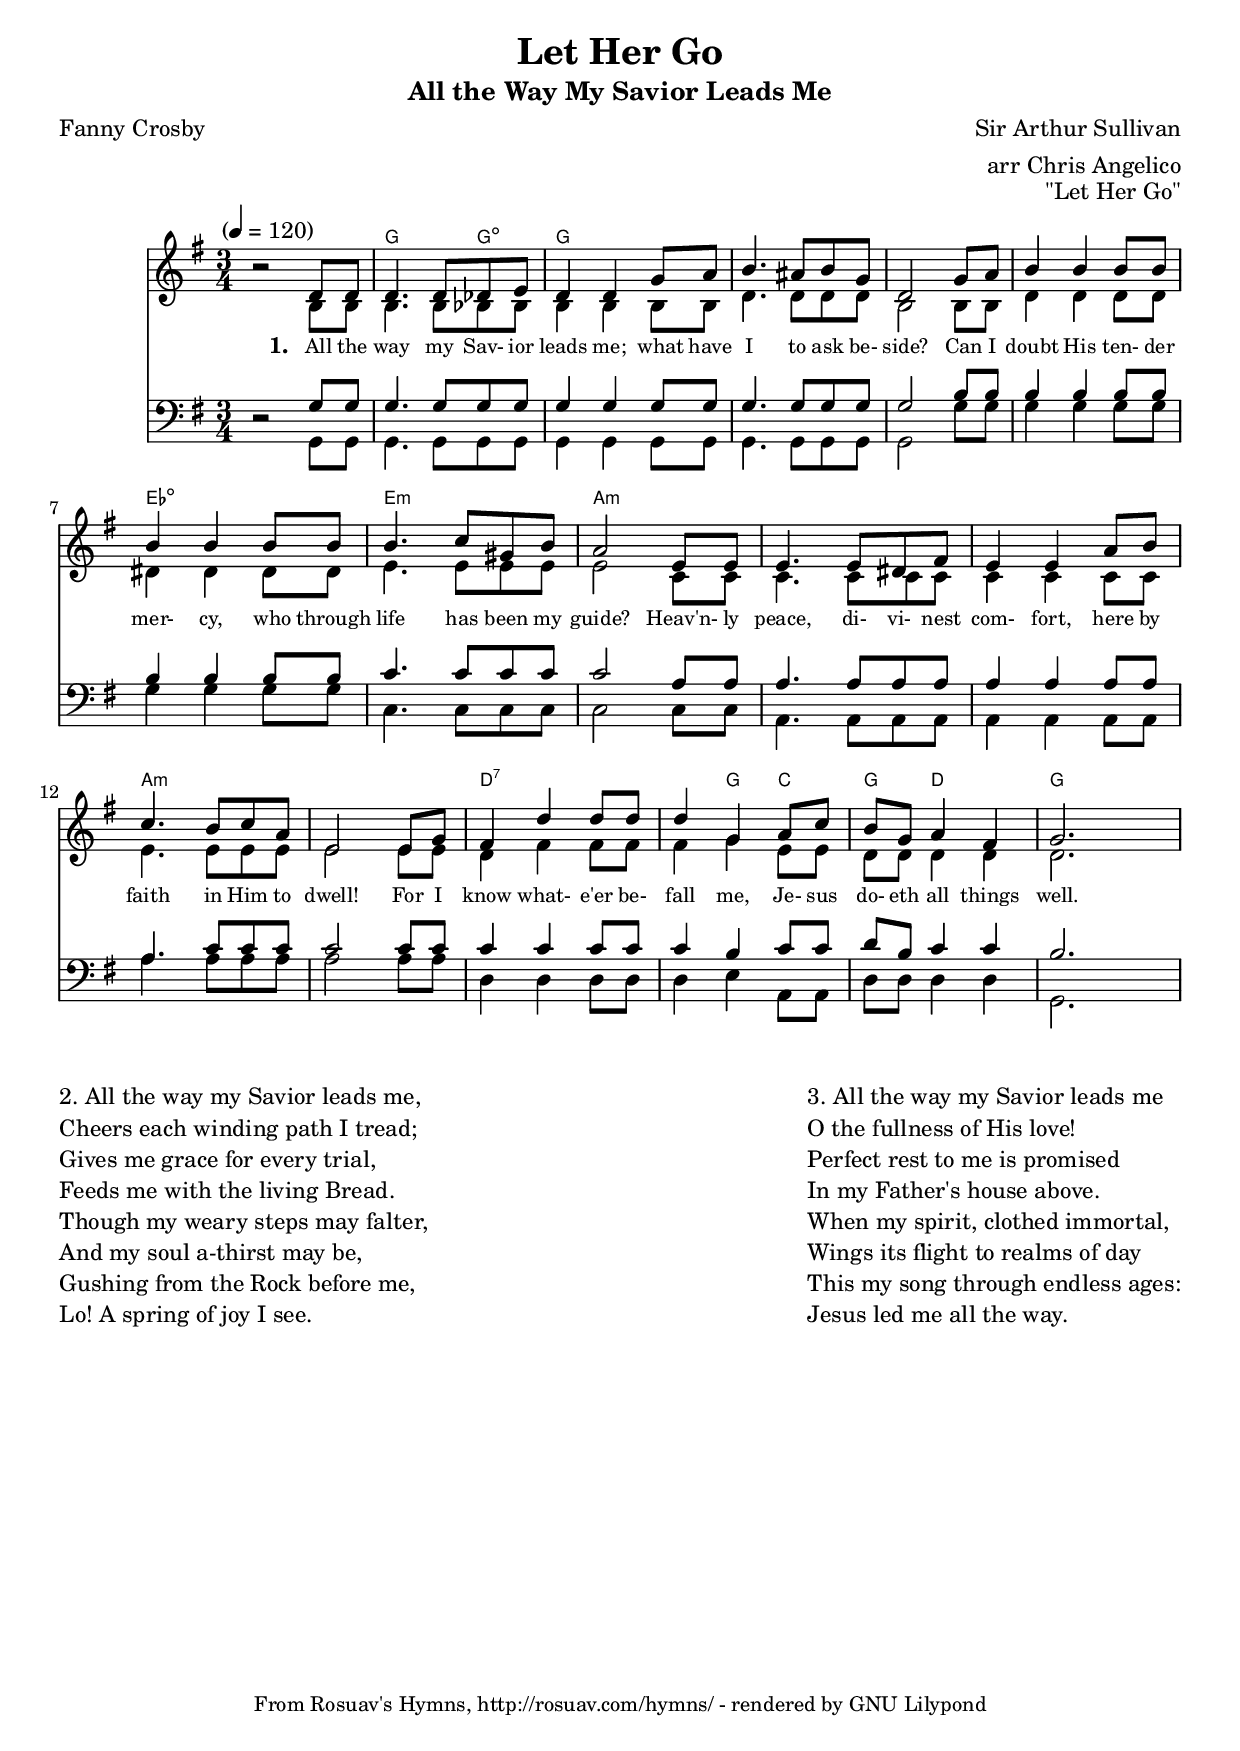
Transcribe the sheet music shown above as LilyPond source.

\version "2.24.0"
% Let Her Go, by Sir Arthur Sullivan
\include "Hymnal.ly"

\header
{
    title="Let Her Go"
    subtitle="All the Way My Savior Leads Me"
    % poet=""
    composer="Sir Arthur Sullivan" % circa 1898
    arranger="arr Chris Angelico" % 2010-12-09
    poet="Fanny Crosby"
    % composer="Sir Arthur Sullivan arr Chris Angelico"
    % meter=""
    opus="\"Let Her Go\""
}

\score {
    <<
        \new ChordNames {
            \set chordChanges = ##t
            \transpose c c,
            \chordmode {
                \override ChordName.font-size = #-2
                s2.
                % My hope is in
                g2 g4:dim g2. g g g ef:dim e:m a:m
                % No merit
                a:m a:m a:m a:m d:7 d4:7 g c g d d g
            }
        }
        \new Staff <<
            \set Staff.midiInstrument = "acoustic grand"
            \key g \major
            \time 3/4
            \tempo "" 4 = 120
            \new Voice = "sops" \relative f' {
                r2
                \voiceOne
                d8 d d4. d8 df e d4 d g8 a b4. as8 b g d2   % All the
                g8 a b4 b b8 b b4 b b8 b b4. c8 gs b a2     % Can I
                e8 e e4. e8 ds fs e4 e a8 b c4. b8 c a e2   % Heavenly
                e8 g fs4 d' d8 d d4 g, a8 c b g a4 fs g2.    % For I
            }
            % Words by Fanny Crosby, courtesy of Cyber Hymnal (also see Mission Praise #22).
            \addlyrics { \lyr \lyricmode {
                \override LyricText.font-size = #-1
		\set stanza = #"1."
                !All the way my Sav- ior leads me;
                !what have I to ask be- side?
                !Can I doubt His ten- der mer- cy,
                !who through life has been my guide?
                !Heav'n- ly peace, di- vi- nest com- fort,
                !here by faith in Him to dwell!
                !For I know what- e'er be- fall me,
                !Je- sus do- eth all things well.
            } }
            %{ \addlyrics { \lyr \lyricmode {
                \override LyricText.font-size = #-1
                !All the way my Sav- ior leads me,
                !Cheers each wind- ing path I tread;
                !Gives me grace for ev- ery tri- al,
                !Feeds me with the liv- ing Bread.
                !Though my wea- ry steps may fal- ter,
                !And my soul a- thirst may be,
                !Gush- ing from the Rock be- fore me,
                !Lo! A spring of joy I see.
            } }
            \addlyrics { \lyr \lyricmode {
                \override LyricText.font-size = #-1
                !All the way my Sav- ior leads me
                !O the full- ness of His love!
                !Per- fect rest to me is pro- mised
                !In my Fa- thers house a- bove.
                !When my spi- rit, clothed im- mor- tal,
                !Wings its flight to realms of day
                !This my song through end- less a- ges:
                !Je- sus led me all the way.
            } } %}
            \new Voice = "alto" \relative f' {
                \voiceTwo
                s2
                b,8 b b4. b8 bf bf b4 b b8 b d4. d8 d d b2
                b8 b d4 d d8 d ds4 ds ds8 ds e4. e8 e e e2
                c8 c c4. c8 c c c4 c c8 c e4. e8 e e e2
                e8 e d4 fs fs8 fs fs4 g e8 e d d d4 d d2.       % Last note should be e2, but to make this resolve without the repeat, fudge it to a G major chord.
            }
        >>
        \new Staff <<
            \clef bass
            \key g \major
            \new Voice = "tenor" \relative c' {
                r2
                \voiceOne
                g8 g g4. g8 g g g4 g g8 g g4. g8 g g g2
                b8 b b4 b b8 b b4 b b8 b c4. c8 c c c2
                a8 a a4. a8 a a a4 a a8 a a4. c8 c c c2
                c8 c c4 c c8 c c4 b c8 c d b c4 c b2.
            }
            \new Voice = "bass" \relative c' {
                \voiceTwo
                s2
                g,8 g g4. g8 g g g4 g g8 g g4. g8 g g g2
                g'8 g g4 g g8 g g4 g g8 g c,4. c8 c c c2
                c8 c a4. a8 a a a4 a a8 a a'4. a8 a a a2
                a8 a d,4 d d8 d d4 e a,8 a d d d4 d g,2.
            }
        >>
    >>
    \layout { }
    \midi { \context { \ChordNames \remove Note_performer } } % Stop chords from sounding in the MIDI
}

% Additional verses
\markup \fill-line {
\column {
"2. All the way my Savior leads me,"
"Cheers each winding path I tread;"
"Gives me grace for every trial,"
"Feeds me with the living Bread."
"Though my weary steps may falter,"
"And my soul a-thirst may be,"
"Gushing from the Rock before me,"
"Lo! A spring of joy I see."
}
\column {
"3. All the way my Savior leads me"
"O the fullness of His love!"
"Perfect rest to me is promised"
"In my Father's house above."
"When my spirit, clothed immortal,"
"Wings its flight to realms of day"
"This my song through endless ages:"
"Jesus led me all the way."
}
}
